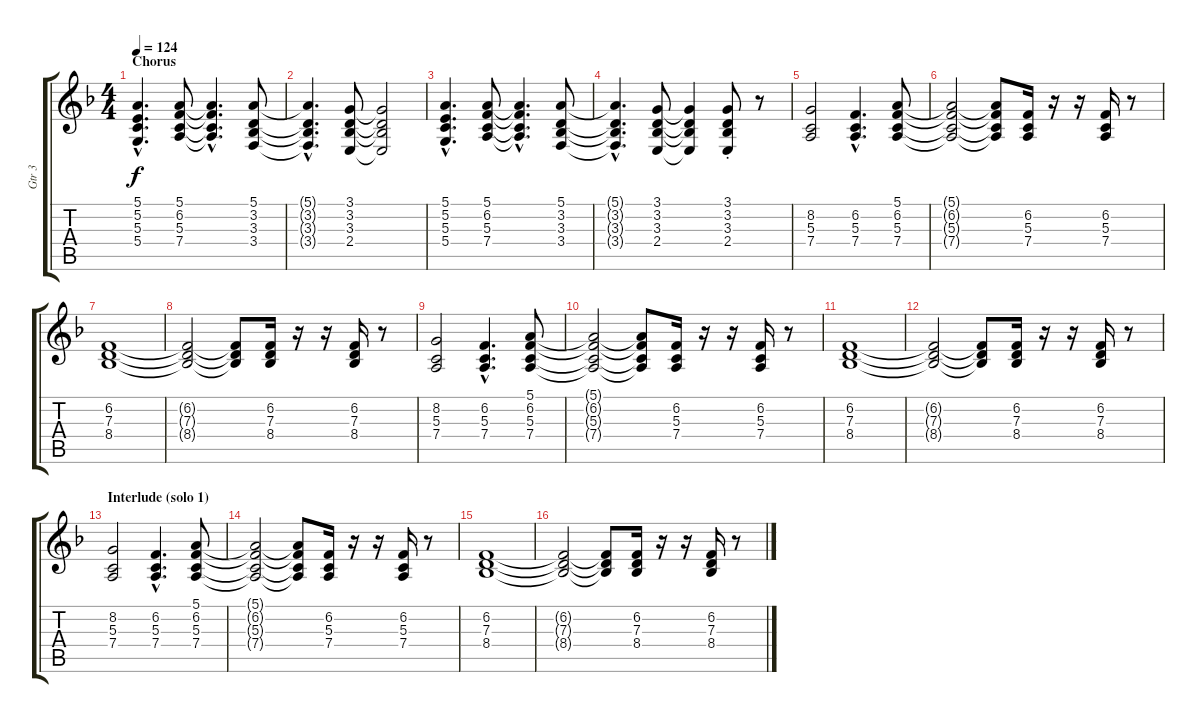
\track ("Gtr 3" "Gtr 3") {instrument lead5charang}
\staff {score tabs}
\tuning (E4 B3 G3 D3 A2 E2) {hide}
\ts (4 4)
\section ("" "Chorus")
\tempo 124
\clef g2
\ks f
(5.1{hac} 5.2{hac} 5.3{hac} 5.4{hac}).4{d dy f} (5.1 6.2 5.3 7.4).8 (5.1{hac t} 6.2{hac t} 5.3{hac t} 7.4{hac t}).4{d} (5.1 3.2 3.3 3.4).8 |
(5.1{hac t} 3.2{hac t} 3.3{hac t} 3.4{hac t}).4{d} (3.1 3.2 3.3 2.4).8 (3.1{t} 3.2{t} 3.3{t} 2.4{t}).2 |
(5.1{hac} 5.2{hac} 5.3{hac} 5.4{hac}).4{d} (5.1 6.2 5.3 7.4).8 (5.1{hac t} 6.2{hac t} 5.3{hac t} 7.4{hac t}).4{d} (5.1 3.2 3.3 3.4).8 |
(5.1{hac t} 3.2{hac t} 3.3{hac t} 3.4{hac t}).4{d} (3.1 3.2 3.3 2.4).8 (3.1{t} 3.2{t} 3.3{t} 2.4{t}).4 (3.1{st} 3.2{st} 3.3{st} 2.4{st}).8 r.8 |
(8.2 5.3 7.4).2 (6.2{hac} 5.3{hac} 7.4{hac}).4{d} (5.1 6.2 5.3 7.4).8 |
(5.1{t} 6.2{t} 5.3{t} 7.4{t}).2 (5.1{t} 6.2{t} 5.3{t} 7.4{t}).8 (6.2 5.3 7.4).16 r.16 r.16 (6.2 5.3 7.4).16 r.8 |
(6.2 7.3 8.4).1 |
(6.2{t} 7.3{t} 8.4{t}).2 (6.2{t} 7.3{t} 8.4{t}).8 (6.2 7.3 8.4).16 r.16 r.16 (6.2 7.3 8.4).16 r.8 |
(8.2 5.3 7.4).2 (6.2{hac} 5.3{hac} 7.4{hac}).4{d} (5.1 6.2 5.3 7.4).8 |
(5.1{t} 6.2{t} 5.3{t} 7.4{t}).2 (5.1{t} 6.2{t} 5.3{t} 7.4{t}).8 (6.2 5.3 7.4).16 r.16 r.16 (6.2 5.3 7.4).16 r.8 |
(6.2 7.3 8.4).1 |
(6.2{t} 7.3{t} 8.4{t}).2 (6.2{t} 7.3{t} 8.4{t}).8 (6.2 7.3 8.4).16 r.16 r.16 (6.2 7.3 8.4).16 r.8 |
\section ("" "Interlude (solo 1)")
(8.2 5.3 7.4).2 (6.2{hac} 5.3{hac} 7.4{hac}).4{d} (5.1 6.2 5.3 7.4).8 |
(5.1{t} 6.2{t} 5.3{t} 7.4{t}).2 (5.1{t} 6.2{t} 5.3{t} 7.4{t}).8 (6.2 5.3 7.4).16 r.16 r.16 (6.2 5.3 7.4).16 r.8 |
(6.2 7.3 8.4).1 |
(6.2{t} 7.3{t} 8.4{t}).2 (6.2{t} 7.3{t} 8.4{t}).8 (6.2 7.3 8.4).16 r.16 r.16 (6.2 7.3 8.4).16 r.8
